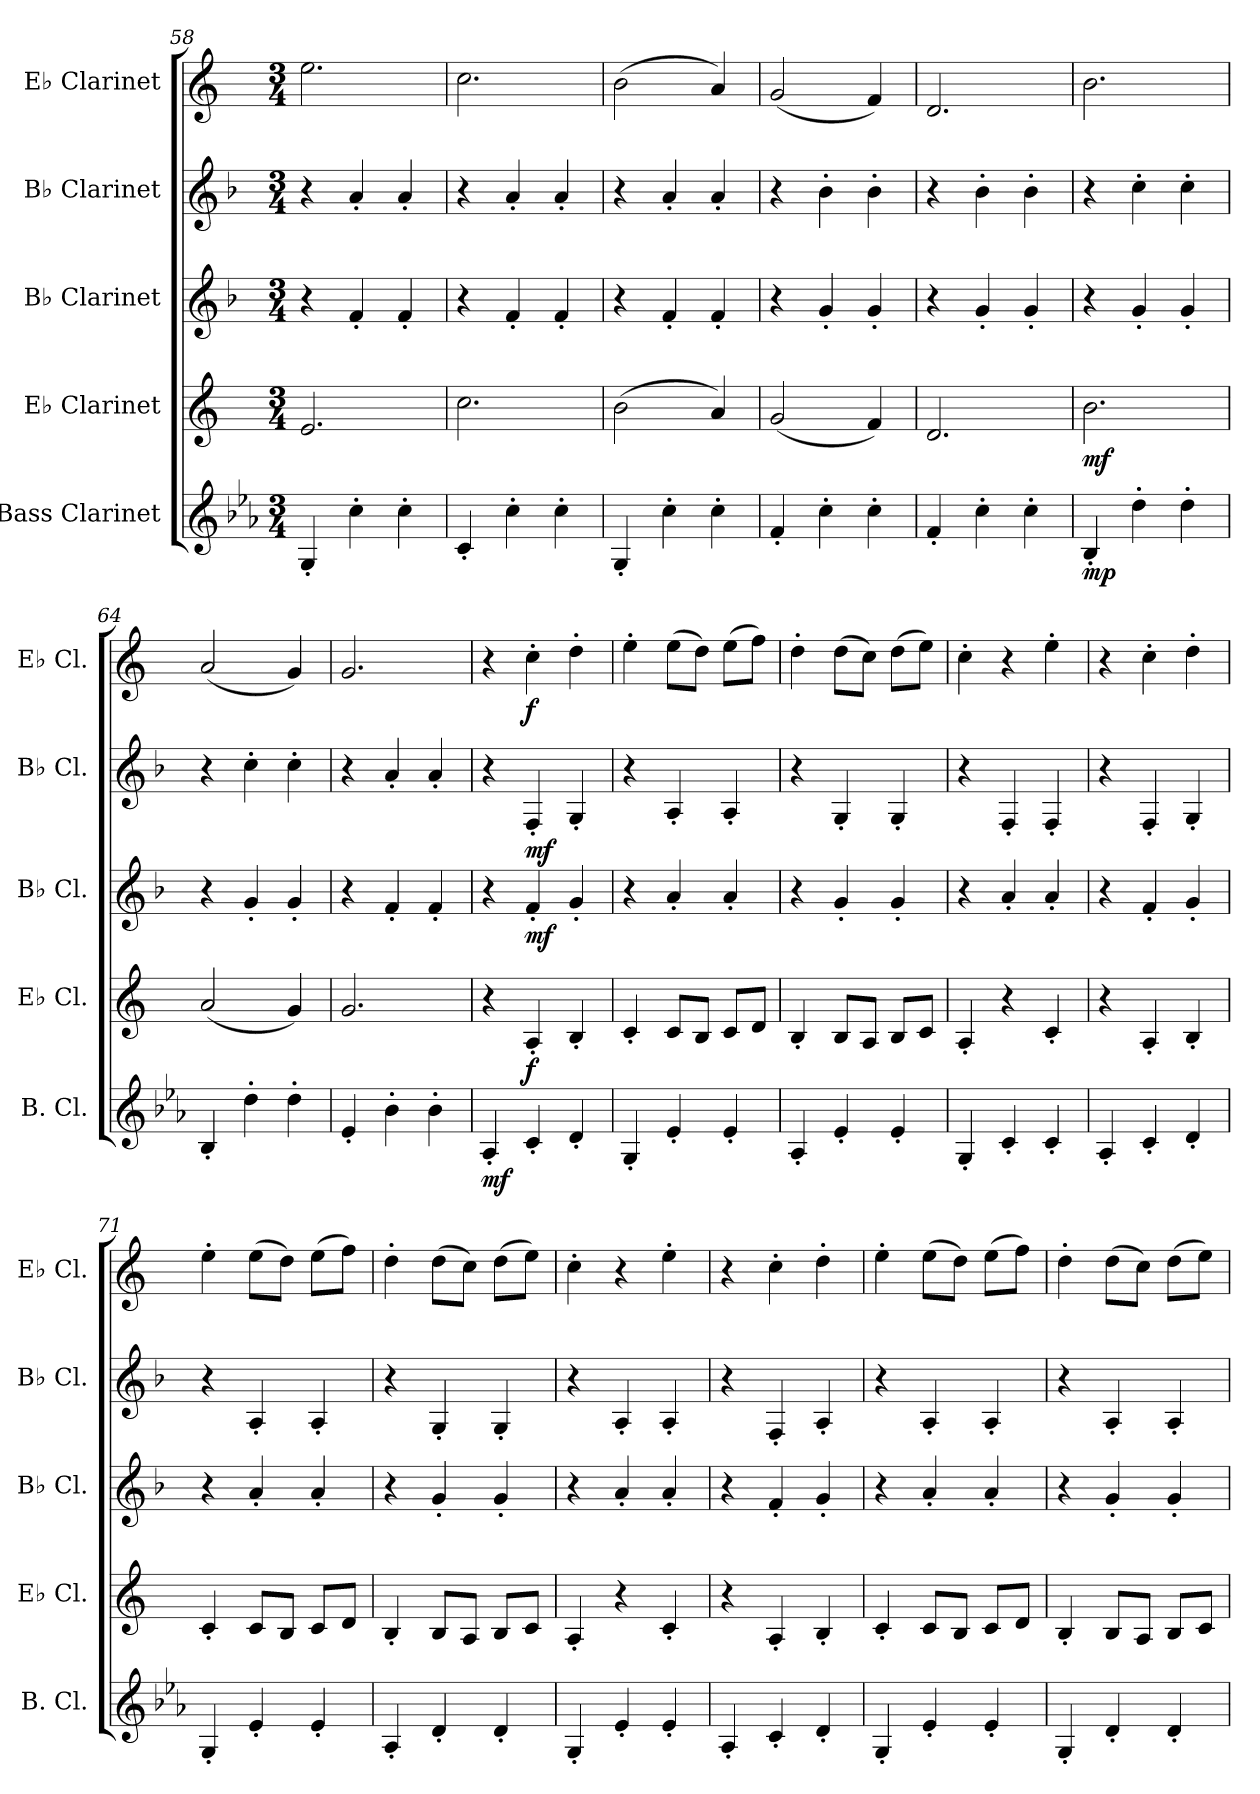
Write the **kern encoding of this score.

**kern	**dynam	**kern	**dynam	**kern	**dynam	**kern	**dynam	**kern	**dynam
*part5	*part5	*part4	*part4	*part3	*part3	*part2	*part2	*part1	*part1
*staff5	*staff5	*staff4	*staff4	*staff3	*staff3	*staff2	*staff2	*staff1	*staff1
*I"Bass Clarinet	*	*I"E♭ Clarinet	*	*I"B♭ Clarinet	*	*I"B♭ Clarinet	*	*I"E♭ Clarinet	*
*I'B. Cl.	*	*I'E♭ Cl.	*	*I'B♭ Cl.	*	*I'B♭ Cl.	*	*I'E♭ Cl.	*
*clefG2	*	*clefG2	*	*clefG2	*	*clefG2	*	*clefG2	*
*ITrd8c14	*	*ITrd-2c-3	*	*ITrd1c2	*	*ITrd1c2	*	*ITrd-2c-3	*
*k[b-e-a-]	*	*k[b-e-a-]	*	*k[b-e-a-]	*	*k[b-e-a-]	*	*k[b-e-a-]	*
*M3/4	*	*M3/4	*	*M3/4	*	*M3/4	*	*M3/4	*
=58	=58	=58	=58	=58	=58	=58	=58	=58	=58
4GG'/	.	2.g/	.	4r	.	4r	.	2.gg\	.
4c'\	.	.	.	4e-'/	.	4g'/	.	.	.
4c'\	.	.	.	4e-'/	.	4g'/	.	.	.
=59	=59	=59	=59	=59	=59	=59	=59	=59	=59
4C'/	.	2.ee-\	.	4r	.	4r	.	2.ee-\	.
4c'\	.	.	.	4e-'/	.	4g'/	.	.	.
4c'\	.	.	.	4e-'/	.	4g'/	.	.	.
=60	=60	=60	=60	=60	=60	=60	=60	=60	=60
4GG'/	.	(2dd\	.	4r	.	4r	.	(2dd\	.
4c'\	.	.	.	4e-'/	.	4g'/	.	.	.
4c'\	.	4cc/)	.	4e-'/	.	4g'/	.	4cc/)	.
=61	=61	=61	=61	=61	=61	=61	=61	=61	=61
4F'/	.	(2b-/	.	4r	.	4r	.	(2b-/	.
4c'\	.	.	.	4f'/	.	4a-'\	.	.	.
4c'\	.	4a-/)	.	4f'/	.	4a-'\	.	4a-/)	.
=62	=62	=62	=62	=62	=62	=62	=62	=62	=62
4F'/	.	2.f/	.	4r	.	4r	.	2.f/	.
4c'\	.	.	.	4f'/	.	4a-'\	.	.	.
4c'\	.	.	.	4f'/	.	4a-'\	.	.	.
=63	=63	=63	=63	=63	=63	=63	=63	=63	=63
!	!LO:DY:b	!	!LO:DY:b	!	!	!	!	!	!
4BB-'/	mp	2.dd\	mf	4r	.	4r	.	2.dd\	.
4d'\	.	.	.	4f'/	.	4b-'\	.	.	.
4d'\	.	.	.	4f'/	.	4b-'\	.	.	.
!!LO:LB:g=z
=64	=64	=64	=64	=64	=64	=64	=64	=64	=64
4BB-'/	.	(2cc/	.	4r	.	4r	.	(2cc/	.
4d'\	.	.	.	4f'/	.	4b-'\	.	.	.
4d'\	.	4b-/)	.	4f'/	.	4b-'\	.	4b-/)	.
=65	=65	=65	=65	=65	=65	=65	=65	=65	=65
4E-'/	.	2.b-/	.	4r	.	4r	.	2.b-/	.
4B-'\	.	.	.	4e-'/	.	4g'/	.	.	.
4B-'\	.	.	.	4e-'/	.	4g'/	.	.	.
=66	=66	=66	=66	=66	=66	=66	=66	=66	=66
!	!LO:DY:b	!	!	!	!	!	!	!	!
4AA-'/	mf	4r	.	4r	.	4r	.	4r	.
!	!	!	!LO:DY:b	!	!LO:DY:b	!	!LO:DY:b	!	!LO:DY:b
4C'/	.	4c'/	f	4e-'/	mf	4E-'/	mf	4ee-'\	f
4D'/	.	4d'/	.	4f'/	.	4F'/	.	4ff'\	.
=67	=67	=67	=67	=67	=67	=67	=67	=67	=67
4GG'/	.	4e-'/	.	4r	.	4r	.	4gg'\	.
4E-'/	.	8e-/L	.	4g'/	.	4G'/	.	(8gg\L	.
.	.	8d/J	.	.	.	.	.	8ff\J)	.
4E-'/	.	8e-/L	.	4g'/	.	4G'/	.	(8gg\L	.
.	.	8f/J	.	.	.	.	.	8aa-\J)	.
=68	=68	=68	=68	=68	=68	=68	=68	=68	=68
4AA-'/	.	4d'/	.	4r	.	4r	.	4ff'\	.
4E-'/	.	8d/L	.	4f'/	.	4F'/	.	(8ff\L	.
.	.	8c/J	.	.	.	.	.	8ee-\J)	.
4E-'/	.	8d/L	.	4f'/	.	4F'/	.	(8ff\L	.
.	.	8e-/J	.	.	.	.	.	8gg\J)	.
=69	=69	=69	=69	=69	=69	=69	=69	=69	=69
4GG'/	.	4c'/	.	4r	.	4r	.	4ee-'\	.
4C'/	.	4r	.	4g'/	.	4E-'/	.	4r	.
4C'/	.	4e-'/	.	4g'/	.	4E-'/	.	4gg'\	.
=70	=70	=70	=70	=70	=70	=70	=70	=70	=70
4AA-'/	.	4r	.	4r	.	4r	.	4r	.
4C'/	.	4c'/	.	4e-'/	.	4E-'/	.	4ee-'\	.
4D'/	.	4d'/	.	4f'/	.	4F'/	.	4ff'\	.
=71	=71	=71	=71	=71	=71	=71	=71	=71	=71
4GG'/	.	4e-'/	.	4r	.	4r	.	4gg'\	.
4E-'/	.	8e-/L	.	4g'/	.	4G'/	.	(8gg\L	.
.	.	8d/J	.	.	.	.	.	8ff\J)	.
4E-'/	.	8e-/L	.	4g'/	.	4G'/	.	(8gg\L	.
.	.	8f/J	.	.	.	.	.	8aa-\J)	.
!!LO:PB:g=z
=72	=72	=72	=72	=72	=72	=72	=72	=72	=72
4AA-'/	.	4d'/	.	4r	.	4r	.	4ff'\	.
4D'/	.	8d/L	.	4f'/	.	4F'/	.	(8ff\L	.
.	.	8c/J	.	.	.	.	.	8ee-\J)	.
4D'/	.	8d/L	.	4f'/	.	4F'/	.	(8ff\L	.
.	.	8e-/J	.	.	.	.	.	8gg\J)	.
=73	=73	=73	=73	=73	=73	=73	=73	=73	=73
4GG'/	.	4c'/	.	4r	.	4r	.	4ee-'\	.
4E-'/	.	4r	.	4g'/	.	4G'/	.	4r	.
4E-'/	.	4e-'/	.	4g'/	.	4G'/	.	4gg'\	.
=74	=74	=74	=74	=74	=74	=74	=74	=74	=74
4AA-'/	.	4r	.	4r	.	4r	.	4r	.
4C'/	.	4c'/	.	4e-'/	.	4E-'/	.	4ee-'\	.
4D'/	.	4d'/	.	4f'/	.	4G'/	.	4ff'\	.
=75	=75	=75	=75	=75	=75	=75	=75	=75	=75
4GG'/	.	4e-'/	.	4r	.	4r	.	4gg'\	.
4E-'/	.	8e-/L	.	4g'/	.	4G'/	.	(8gg\L	.
.	.	8d/J	.	.	.	.	.	8ff\J)	.
4E-'/	.	8e-/L	.	4g'/	.	4G'/	.	(8gg\L	.
.	.	8f/J	.	.	.	.	.	8aa-\J)	.
=76	=76	=76	=76	=76	=76	=76	=76	=76	=76
4GG'/	.	4d'/	.	4r	.	4r	.	4ff'\	.
4D'/	.	8d/L	.	4f'/	.	4G'/	.	(8ff\L	.
.	.	8c/J	.	.	.	.	.	8ee-\J)	.
4D'/	.	8d/L	.	4f'/	.	4G'/	.	(8ff\L	.
.	.	8e-/J	.	.	.	.	.	8gg\J)	.
=	=	=	=	=	=	=	=	=	=
*-	*-	*-	*-	*-	*-	*-	*-	*-	*-
